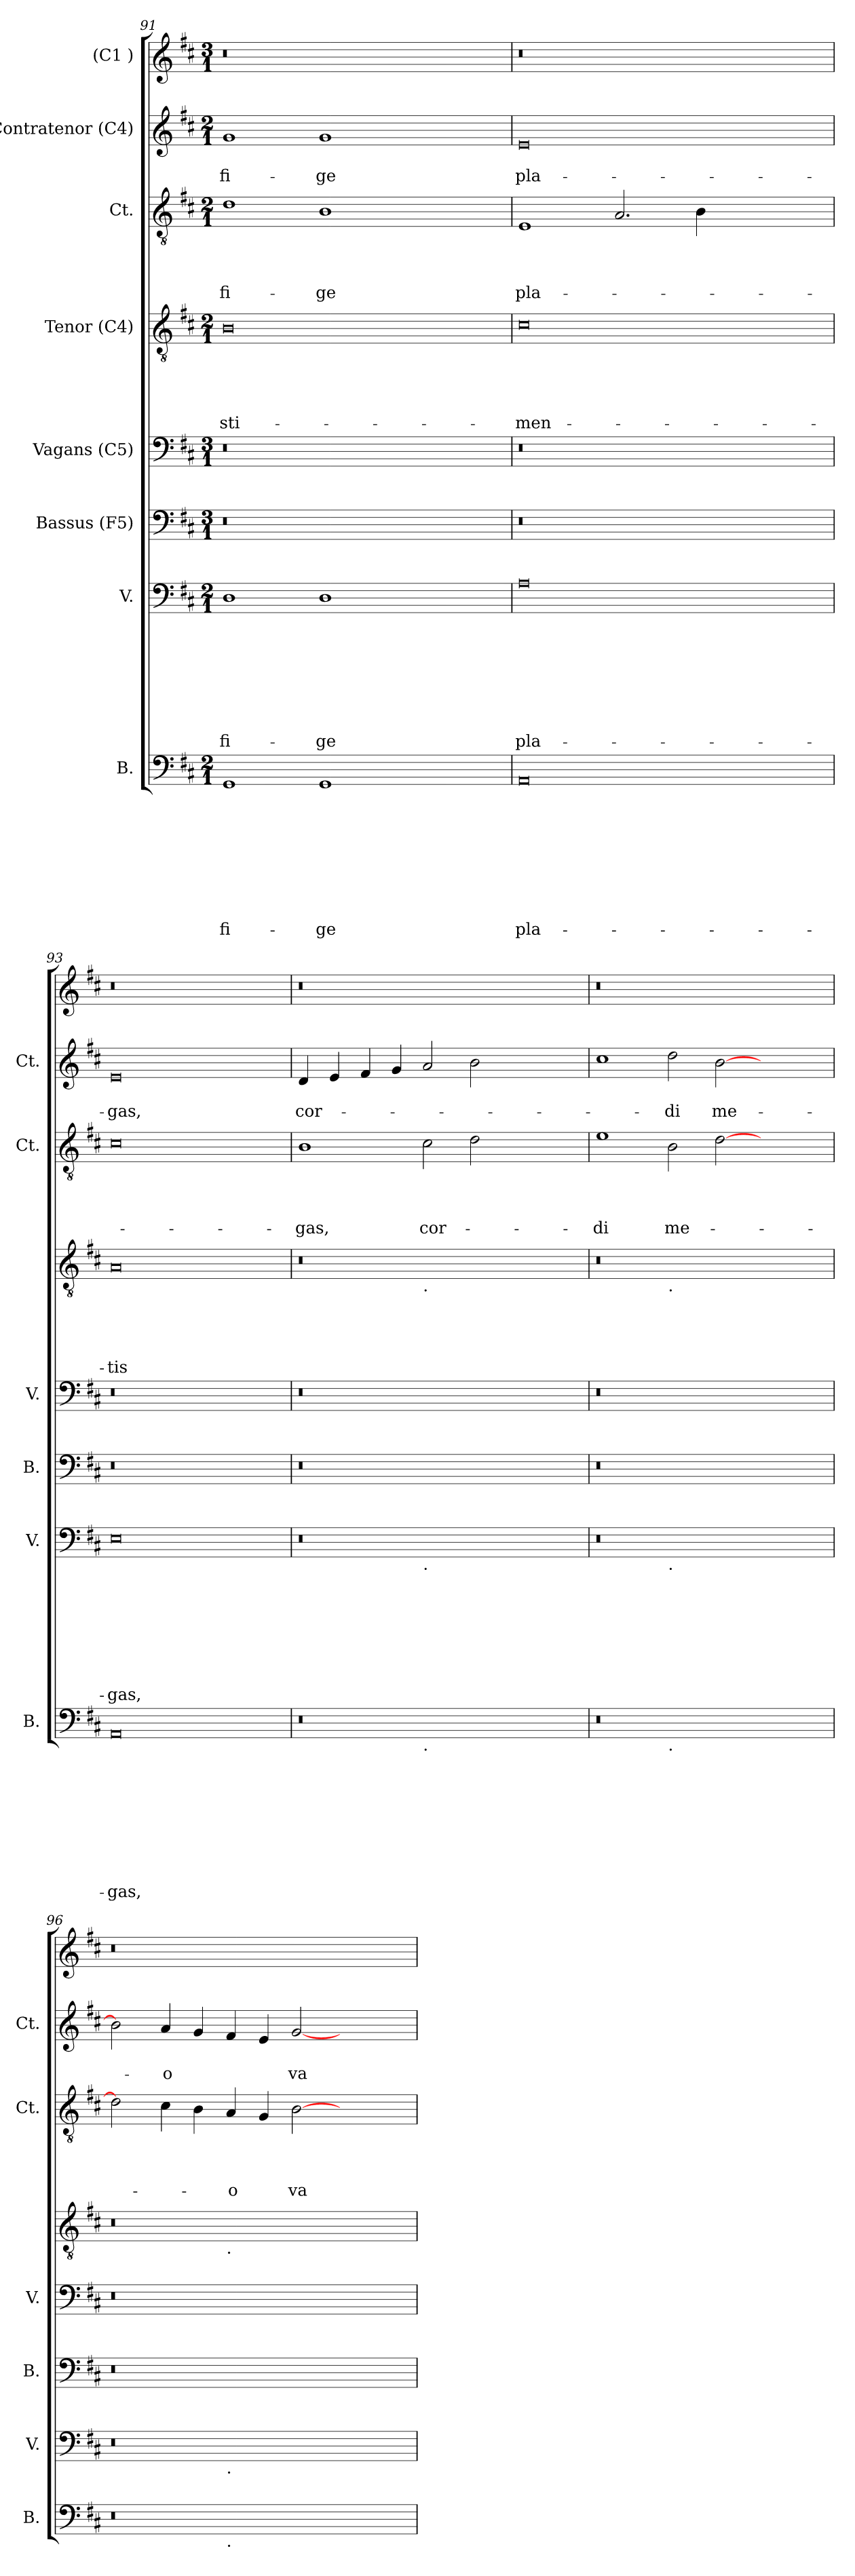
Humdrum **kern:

**kern	**text	**text	**text	**text	**text	**text	**text	**text	**text	**kern	**text	**text	**text	**text	**text	**text	**text	**text	**kern	**kern	**kern	**text	**text	**text	**text	**text	**kern	**text	**text	**text	**text	**kern	**text	**text	**kern
*part8	*part8	*part8	*part8	*part8	*part8	*part8	*part8	*part8	*part8	*part7	*part7	*part7	*part7	*part7	*part7	*part7	*part7	*part7	*part6	*part5	*part4	*part4	*part4	*part4	*part4	*part4	*part3	*part3	*part3	*part3	*part3	*part2	*part2	*part2	*part1
*staff8	*staff8	*staff8	*staff8	*staff8	*staff8	*staff8	*staff8	*staff8	*staff8	*staff7	*staff7	*staff7	*staff7	*staff7	*staff7	*staff7	*staff7	*staff7	*staff6	*staff5	*staff4	*staff4	*staff4	*staff4	*staff4	*staff4	*staff3	*staff3	*staff3	*staff3	*staff3	*staff2	*staff2	*staff2	*staff1
*I"B.	*	*	*	*	*	*	*	*	*	*I"V.	*	*	*	*	*	*	*	*	*I"Bassus (F5)	*I"Vagans (C5)	*I"Tenor (C4)	*	*	*	*	*	*I"Ct.	*	*	*	*	*I"Contratenor (C4)	*	*	*I"(C1 )
*I'B.	*	*	*	*	*	*	*	*	*	*I'V.	*	*	*	*	*	*	*	*	*I'B.	*I'V.	*	*	*	*	*	*	*I'Ct.	*	*	*	*	*I'Ct.	*	*	*
*clefF4	*	*	*	*	*	*	*	*	*	*clefF4	*	*	*	*	*	*	*	*	*clefF4	*clefF4	*clefGv2	*	*	*	*	*	*clefGv2	*	*	*	*	*clefG2	*	*	*clefG2
*k[f#c#]	*	*	*	*	*	*	*	*	*	*k[f#c#]	*	*	*	*	*	*	*	*	*k[f#c#]	*k[f#c#]	*k[f#c#]	*	*	*	*	*	*k[f#c#]	*	*	*	*	*k[f#c#]	*	*	*k[f#c#]
*D:	*	*	*	*	*	*	*	*	*	*D:	*	*	*	*	*	*	*	*	*D:	*D:	*D:	*	*	*	*	*	*D:	*	*	*	*	*D:	*	*	*D:
*M2/1	*	*	*	*	*	*	*	*	*	*M2/1	*	*	*	*	*	*	*	*	*M3/1	*M3/1	*M2/1	*	*	*	*	*	*M2/1	*	*	*	*	*M2/1	*	*	*M3/1
=91	=91	=91	=91	=91	=91	=91	=91	=91	=91	=91	=91	=91	=91	=91	=91	=91	=91	=91	=91	=91	=91	=91	=91	=91	=91	=91	=91	=91	=91	=91	=91	=91	=91	=91	=91
!	!	!	!	!	!	!	!	!	!LO:LY:b	!	!	!	!	!	!	!	!	!LO:LY:b	!	!	!	!	!	!	!	!LO:LY:b:rj	!	!	!	!	!LO:LY:b	!	!	!LO:LY:b	!
1GG	.	.	.	.	.	.	.	.	fi-	1D	.	.	.	.	.	.	.	fi-	0.r	0.r	0B	.	.	.	.	-sti-	1d	.	.	.	fi-	1g	.	fi-	0.r
!	!	!	!	!	!	!	!	!	!LO:LY:b	!	!	!	!	!	!	!	!	!LO:LY:b	!	!	!	!	!	!	!	!	!	!	!	!	!LO:LY:b	!	!	!LO:LY:b	!
1GG	.	.	.	.	.	.	.	.	-ge	1D	.	.	.	.	.	.	.	-ge	.	.	.	.	.	.	.	.	1B	.	.	.	-ge	1g	.	-ge	.
1ryy	.	.	.	.	.	.	.	.	.	1ryy	.	.	.	.	.	.	.	.	.	.	1ryy	.	.	.	.	.	1ryy	.	.	.	.	1ryy	.	.	.
=92	=92	=92	=92	=92	=92	=92	=92	=92	=92	=92	=92	=92	=92	=92	=92	=92	=92	=92	=92	=92	=92	=92	=92	=92	=92	=92	=92	=92	=92	=92	=92	=92	=92	=92	=92
!	!	!	!	!	!	!	!	!	!LO:LY:b:rj	!	!	!	!	!	!	!	!	!LO:LY:b:rj	!	!	!	!	!	!	!	!LO:LY:b	!	!	!	!	!LO:LY:b	!	!	!LO:LY:b:rj	!
0AA	.	.	.	.	.	.	.	.	pla-	0A	.	.	.	.	.	.	.	pla-	0.r	0.r	0c#	.	.	.	.	-men-	1E	.	.	.	pla-	0e	.	pla-	0.r
.	.	.	.	.	.	.	.	.	.	.	.	.	.	.	.	.	.	.	.	.	.	.	.	.	.	.	2.A/	.	.	.	.	.	.	.	.
.	.	.	.	.	.	.	.	.	.	.	.	.	.	.	.	.	.	.	.	.	.	.	.	.	.	.	4B\	.	.	.	.	.	.	.	.
1ryy	.	.	.	.	.	.	.	.	.	1ryy	.	.	.	.	.	.	.	.	.	.	1ryy	.	.	.	.	.	1ryy	.	.	.	.	1ryy	.	.	.
!!LO:PB:g=z
=93	=93	=93	=93	=93	=93	=93	=93	=93	=93	=93	=93	=93	=93	=93	=93	=93	=93	=93	=93	=93	=93	=93	=93	=93	=93	=93	=93	=93	=93	=93	=93	=93	=93	=93	=93
!	!	!	!	!	!	!	!	!	!LO:LY:b	!	!	!	!	!	!	!	!	!LO:LY:b	!	!	!	!	!	!	!	!LO:LY:b:rj	!	!	!	!	!	!	!	!LO:LY:b	!
0AA	.	.	.	.	.	.	.	.	-gas,	0E	.	.	.	.	.	.	.	-gas,	0.r	0.r	0A	.	.	.	.	-tis	0c#	.	.	.	.	0e	.	-gas,	0.r
1ryy	.	.	.	.	.	.	.	.	.	1ryy	.	.	.	.	.	.	.	.	.	.	1ryy	.	.	.	.	.	1ryy	.	.	.	.	1ryy	.	.	.
=94	=94	=94	=94	=94	=94	=94	=94	=94	=94	=94	=94	=94	=94	=94	=94	=94	=94	=94	=94	=94	=94	=94	=94	=94	=94	=94	=94	=94	=94	=94	=94	=94	=94	=94	=94
!	!	!	!	!	!	!	!	!	!	!	!	!	!	!	!	!	!	!	!	!	!	!	!	!	!	!	!	!	!	!	!LO:LY:b	!	!	!LO:LY:b	!
*^	*	*	*	*	*	*	*	*	*	*^	*	*	*	*	*	*	*	*	*	*	*^	*	*	*	*	*	*	*	*	*	*	*	*	*	*
0r	1ryy	.	.	.	.	.	.	.	.	.	0r	1ryy	.	.	.	.	.	.	.	.	0.r	0.r	0r	1ryy	.	.	.	.	.	1B	.	.	.	-gas,	4d/	.	cor-	0.r
.	.	.	.	.	.	.	.	.	.	.	.	.	.	.	.	.	.	.	.	.	.	.	.	.	.	.	.	.	.	.	.	.	.	.	4e/	.	.	.
.	.	.	.	.	.	.	.	.	.	.	.	.	.	.	.	.	.	.	.	.	.	.	.	.	.	.	.	.	.	.	.	.	.	.	4f#/	.	.	.
.	.	.	.	.	.	.	.	.	.	.	.	.	.	.	.	.	.	.	.	.	.	.	.	.	.	.	.	.	.	.	.	.	.	.	4g/	.	.	.
!	!	!	!	!	!	!	!	!	!	!	!	!	!	!	!	!	!	!	!	!	!	!	!	!LO:TX:b:t=.	!	!	!	!	!	!	!	!	!	!	!	!	!	!
!	!	!	!	!	!	!	!	!	!	!	!	!LO:TX:b:t=.	!	!	!	!	!	!	!	!	!	!	!	!	!	!	!	!	!	!	!	!	!	!	!	!	!	!
!	!LO:TX:b:t=.	!	!	!	!	!	!	!	!	!	!	!	!	!	!	!	!	!	!	!	!	!	!	!	!	!	!	!	!	!	!	!	!	!	!	!	!	!
!	!	!	!	!	!	!	!	!	!	!	!	!	!	!	!	!	!	!	!	!	!	!	!	!	!	!	!	!	!	!	!	!	!	!LO:LY:b	!	!	!	!
.	0ryy	.	.	.	.	.	.	.	.	.	.	0ryy	.	.	.	.	.	.	.	.	.	.	.	0ryy	.	.	.	.	.	2c#\	.	.	.	cor-	2a/	.	.	.
.	.	.	.	.	.	.	.	.	.	.	.	.	.	.	.	.	.	.	.	.	.	.	.	.	.	.	.	.	.	2d\	.	.	.	.	2b\	.	.	.
1ryy	.	.	.	.	.	.	.	.	.	.	1ryy	.	.	.	.	.	.	.	.	.	.	.	1ryy	.	.	.	.	.	.	1ryy	.	.	.	.	1ryy	.	.	.
=95	=95	=95	=95	=95	=95	=95	=95	=95	=95	=95	=95	=95	=95	=95	=95	=95	=95	=95	=95	=95	=95	=95	=95	=95	=95	=95	=95	=95	=95	=95	=95	=95	=95	=95	=95	=95	=95	=95
!	!	!	!	!	!	!	!	!	!	!	!	!	!	!	!	!	!	!	!	!	!	!	!	!	!	!	!	!	!	!	!	!	!	!LO:LY:b	!	!	!	!
0r	1ryy	.	.	.	.	.	.	.	.	.	0r	1ryy	.	.	.	.	.	.	.	.	0.r	0.r	0r	1ryy	.	.	.	.	.	1e	.	.	.	-di	1cc#	.	.	0.r
!	!	!	!	!	!	!	!	!	!	!	!	!	!	!	!	!	!	!	!	!	!	!	!	!LO:TX:b:t=.	!	!	!	!	!	!	!	!	!	!	!	!	!	!
!	!	!	!	!	!	!	!	!	!	!	!	!LO:TX:b:t=.	!	!	!	!	!	!	!	!	!	!	!	!	!	!	!	!	!	!	!	!	!	!	!	!	!	!
!	!LO:TX:b:t=.	!	!	!	!	!	!	!	!	!	!	!	!	!	!	!	!	!	!	!	!	!	!	!	!	!	!	!	!	!	!	!	!	!	!	!	!	!
!	!	!	!	!	!	!	!	!	!	!	!	!	!	!	!	!	!	!	!	!	!	!	!	!	!	!	!	!	!	!	!	!	!	!LO:LY:b	!	!	!LO:LY:b	!
.	0ryy	.	.	.	.	.	.	.	.	.	.	0ryy	.	.	.	.	.	.	.	.	.	.	.	0ryy	.	.	.	.	.	2B\	.	.	.	me-	2dd\	.	-di	.
!	!	!	!	!	!	!	!	!	!	!	!	!	!	!	!	!	!	!	!	!	!	!	!	!	!	!	!	!	!	!	!	!	!	!	!	!	!LO:LY:b	!
.	.	.	.	.	.	.	.	.	.	.	.	.	.	.	.	.	.	.	.	.	.	.	.	.	.	.	.	.	.	[>2d\	.	.	.	.	[>2b\	.	me-	.
1ryy	.	.	.	.	.	.	.	.	.	.	1ryy	.	.	.	.	.	.	.	.	.	.	.	1ryy	.	.	.	.	.	.	1ryy	.	.	.	.	1ryy	.	.	.
=96	=96	=96	=96	=96	=96	=96	=96	=96	=96	=96	=96	=96	=96	=96	=96	=96	=96	=96	=96	=96	=96	=96	=96	=96	=96	=96	=96	=96	=96	=96	=96	=96	=96	=96	=96	=96	=96	=96
0r	1ryy	.	.	.	.	.	.	.	.	.	0r	1ryy	.	.	.	.	.	.	.	.	0.r	0.r	0r	1ryy	.	.	.	.	.	2d\]	.	.	.	.	2b\]	.	.	0.r
!	!	!	!	!	!	!	!	!	!	!	!	!	!	!	!	!	!	!	!	!	!	!	!	!	!	!	!	!	!	!	!	!	!	!	!	!	!LO:LY:b	!
.	.	.	.	.	.	.	.	.	.	.	.	.	.	.	.	.	.	.	.	.	.	.	.	.	.	.	.	.	.	4c#\	.	.	.	.	4a/	.	-o	.
.	.	.	.	.	.	.	.	.	.	.	.	.	.	.	.	.	.	.	.	.	.	.	.	.	.	.	.	.	.	4B\	.	.	.	.	4g/	.	.	.
!	!	!	!	!	!	!	!	!	!	!	!	!	!	!	!	!	!	!	!	!	!	!	!	!LO:TX:b:t=.	!	!	!	!	!	!	!	!	!	!	!	!	!	!
!	!	!	!	!	!	!	!	!	!	!	!	!LO:TX:b:t=.	!	!	!	!	!	!	!	!	!	!	!	!	!	!	!	!	!	!	!	!	!	!	!	!	!	!
!	!LO:TX:b:t=.	!	!	!	!	!	!	!	!	!	!	!	!	!	!	!	!	!	!	!	!	!	!	!	!	!	!	!	!	!	!	!	!	!	!	!	!	!
!	!	!	!	!	!	!	!	!	!	!	!	!	!	!	!	!	!	!	!	!	!	!	!	!	!	!	!	!	!	!	!	!	!	!LO:LY:b	!	!	!	!
.	0ryy	.	.	.	.	.	.	.	.	.	.	0ryy	.	.	.	.	.	.	.	.	.	.	.	0ryy	.	.	.	.	.	4A/	.	.	.	-o	4f#/	.	.	.
.	.	.	.	.	.	.	.	.	.	.	.	.	.	.	.	.	.	.	.	.	.	.	.	.	.	.	.	.	.	4G/	.	.	.	.	4e/	.	.	.
!	!	!	!	!	!	!	!	!	!	!	!	!	!	!	!	!	!	!	!	!	!	!	!	!	!	!	!	!	!	!	!	!	!	!LO:LY:b	!	!	!LO:LY:b	!
.	.	.	.	.	.	.	.	.	.	.	.	.	.	.	.	.	.	.	.	.	.	.	.	.	.	.	.	.	.	[>2B\	.	.	.	va-	[<2g/	.	va-	.
1ryy	.	.	.	.	.	.	.	.	.	.	1ryy	.	.	.	.	.	.	.	.	.	.	.	1ryy	.	.	.	.	.	.	1ryy	.	.	.	.	1ryy	.	.	.
*v	*v	*	*	*	*	*	*	*	*	*	*	*	*	*	*	*	*	*	*	*	*	*	*v	*v	*	*	*	*	*	*	*	*	*	*	*	*	*	*
*	*	*	*	*	*	*	*	*	*	*v	*v	*	*	*	*	*	*	*	*	*	*	*	*	*	*	*	*	*	*	*	*	*	*	*	*	*
=	=	=	=	=	=	=	=	=	=	=	=	=	=	=	=	=	=	=	=	=	=	=	=	=	=	=	=	=	=	=	=	=	=	=	=
*-	*-	*-	*-	*-	*-	*-	*-	*-	*-	*-	*-	*-	*-	*-	*-	*-	*-	*-	*-	*-	*-	*-	*-	*-	*-	*-	*-	*-	*-	*-	*-	*-	*-	*-	*-
